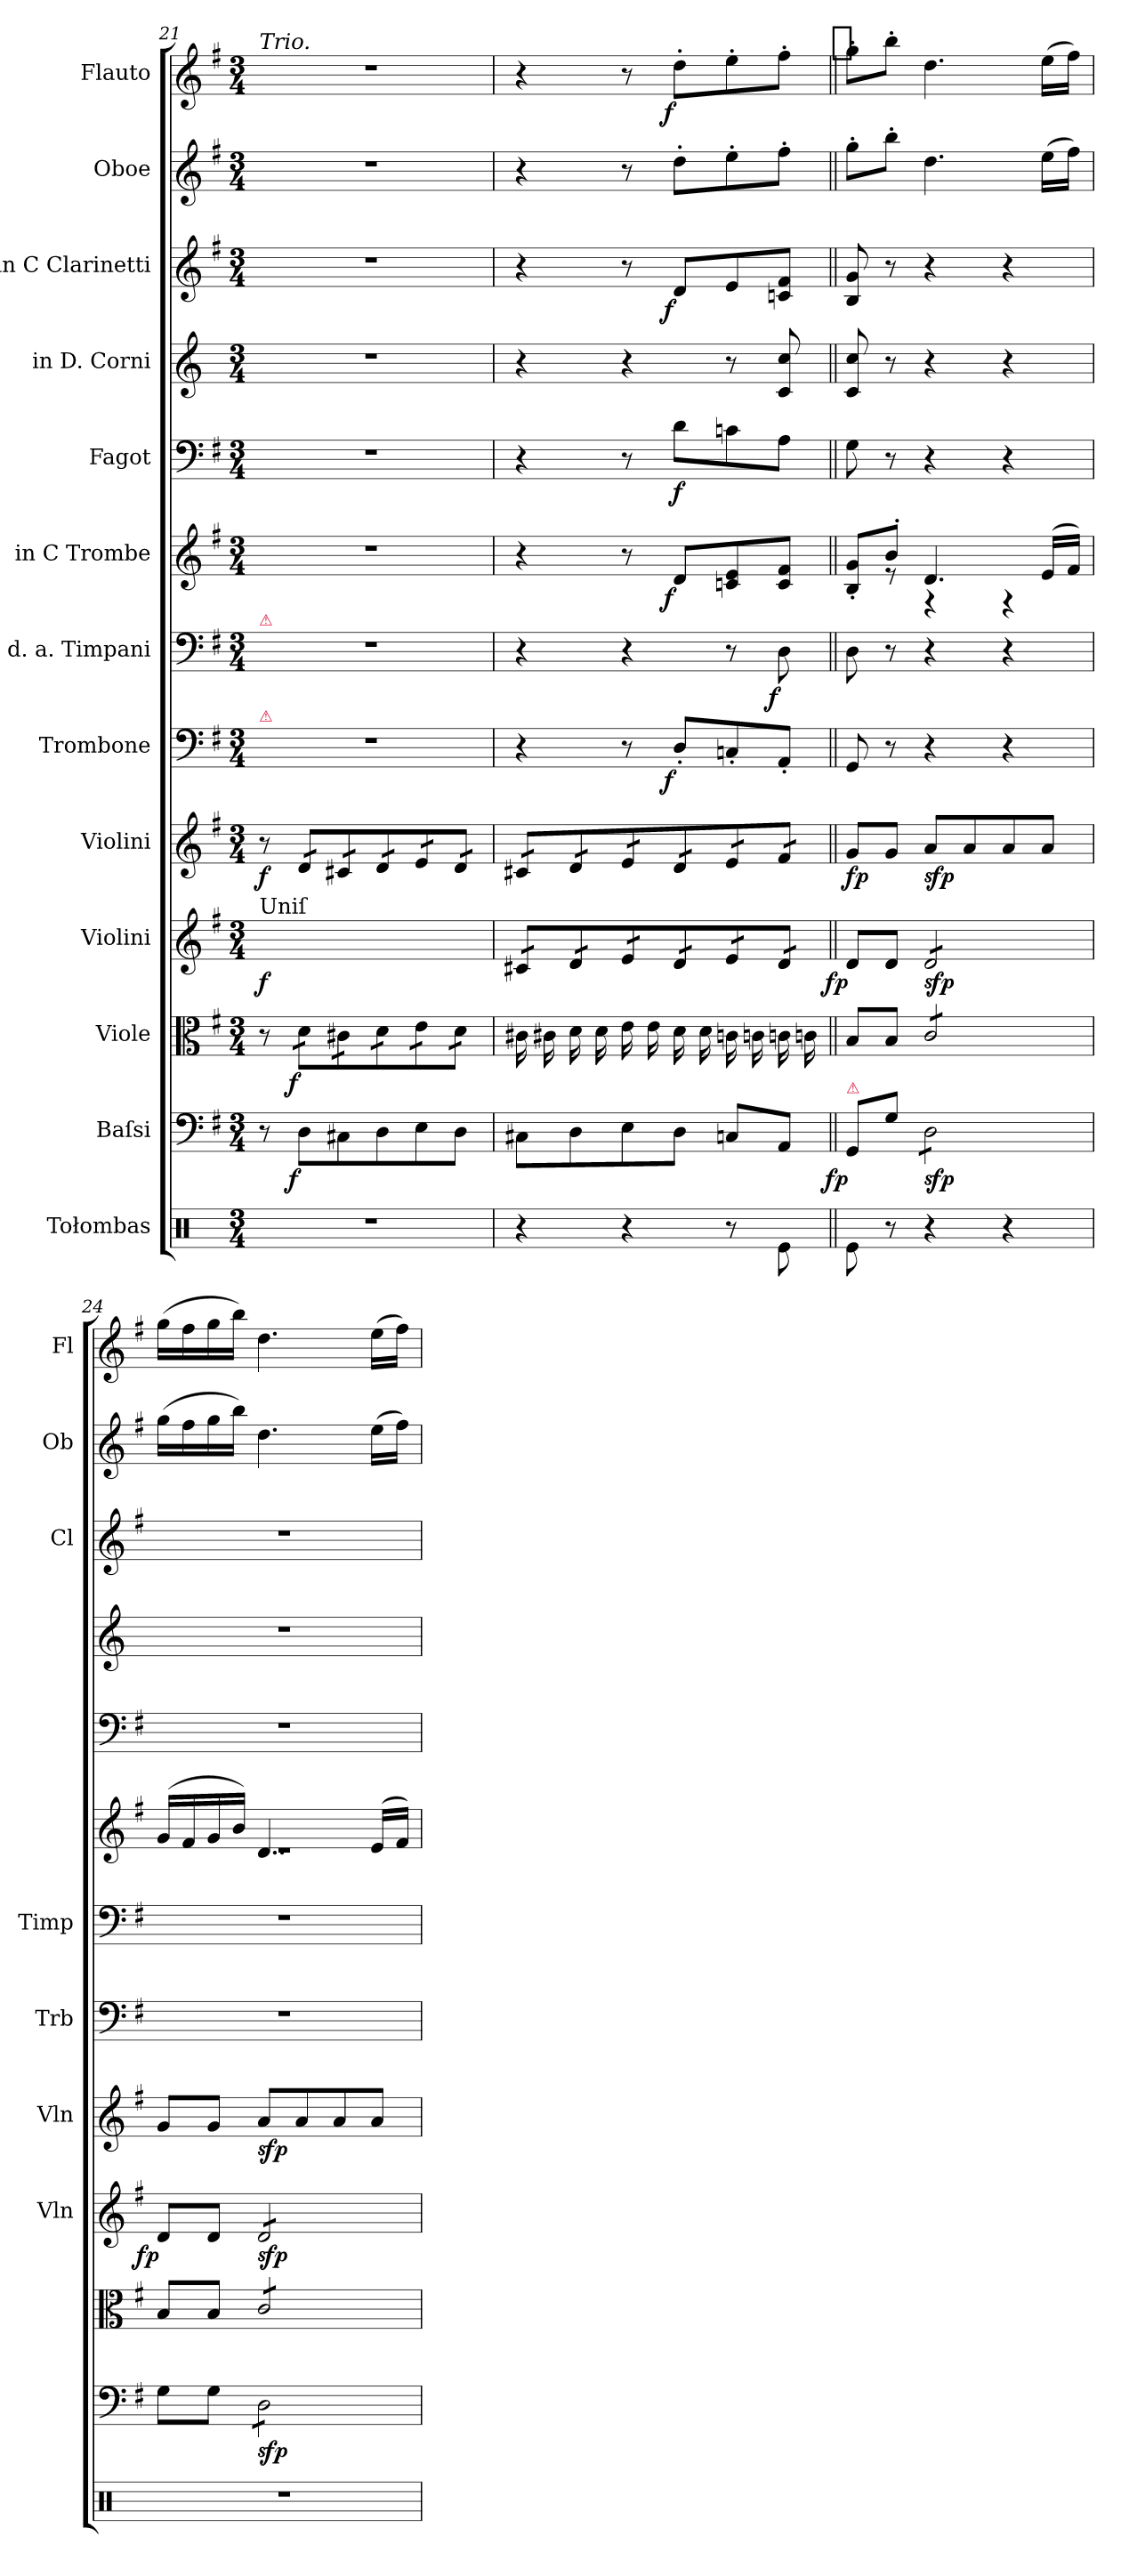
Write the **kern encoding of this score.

**kern	**kern	**dynam	**kern	**dynam	**kern	**dynam	**kern	**dynam	**kern	**dynam	**kern	**dynam	**kern	**dynam	**kern	**dynam	**kern	**kern	**dynam	**kern	**kern	**dynam
*part13	*part12	*part12	*part11	*part11	*part10	*part10	*part9	*part9	*part8	*part8	*part7	*part7	*part6	*part6	*part5	*part5	*part4	*part3	*part3	*part2	*part1	*part1
*staff13	*staff12	*staff12	*staff11	*staff11	*staff10	*staff10	*staff9	*staff9	*staff8	*staff8	*staff7	*staff7	*staff6	*staff6	*staff5	*staff5	*staff4	*staff3	*staff3	*staff2	*staff1	*staff1
*I"Tołombas	*I"Baſsi	*	*I"Viole	*	*I"Violini	*	*I"Violini	*	*I"Trombone	*	*I"d. a. Timpani	*	*I"in C Trombe	*	*I"Fagot	*	*I"in D. Corni	*I"in C Clarinetti	*	*I"Oboe	*I"Flauto	*
*	*	*	*	*	*I'Vln	*	*I'Vln	*	*I'Trb	*	*I'Timp	*	*	*	*	*	*	*I'Cl	*	*I'Ob	*I'Fl	*
*clefX	*clefF4	*	*clefC3	*	*clefG2	*	*clefG2	*	*clefF4	*	*clefF4	*	*clefG2	*	*clefF4	*	*clefG2	*clefG2	*	*clefG2	*clefG2	*
*	*	*	*	*	*	*	*	*	*	*	*	*	*	*	*	*	*ITrd6c10	*	*	*	*	*
*k[]	*k[f#]	*	*k[f#]	*	*k[f#]	*	*k[f#]	*	*k[f#]	*	*k[f#]	*	*k[f#]	*	*k[f#]	*	*k[f#c#]	*k[f#]	*	*k[f#]	*k[f#]	*
*M3/4	*M3/4	*	*M3/4	*	*M3/4	*	*M3/4	*	*M3/4	*	*M3/4	*	*M3/4	*	*M3/4	*	*M3/4	*M3/4	*	*M3/4	*M3/4	*
=21	=21	=21	=21	=21	=21	=21	=21	=21	=21	=21	=21	=21	=21	=21	=21	=21	=21	=21	=21	=21	=21	=21
!	!	!	!	!	!	!	!	!	!	!	!	!	!	!	!	!	!	!	!	!	!LO:TX:a:i:t=Trio.	!
!	!	!	!	!	!	!	!	!	!	!	!LO:TX:a:color=crimson:t=⚠	!	!	!	!	!	!	!	!	!	!	!
!	!	!	!	!	!	!	!	!	!LO:TX:a:color=crimson:t=⚠	!	!	!	!	!	!	!	!	!	!	!	!	!
!	!	!	!	!	!LO:TX:a:t=Uniſ	!	!	!	!	!	!	!	!	!	!	!	!	!	!	!	!	!
!	!	!	!	!	!	!LO:DY:b	!	!LO:DY:b	!	!	!	!	!	!	!	!	!	!	!	!	!	!
2.r	8r	.	8r	.	8ryy	f	8r	f	2.r	.	2.r	.	2.r	.	2.r	.	2.r	2.r	.	2.r	2.r	.
!	!	!LO:DY:b:rj	!	!LO:DY:b:rj	!	!	!	!	!	!	!	!	!	!	!	!	!	!	!	!	!	!
*	*	*	*tremolo	*	*	*	*	*	*	*	*	*	*	*	*	*	*	*	*	*	*	*
*	*	*	*	*	*tremolo	*	*	*	*	*	*	*	*	*	*	*	*	*	*	*	*	*
*	*	*	*	*	*	*	*tremolo	*	*	*	*	*	*	*	*	*	*	*	*	*	*	*
.	8D\L	f	16d\LL	f	16d/yyLL	.	16d/LL	.	.	.	.	.	.	.	.	.	.	.	.	.	.	.
.	.	.	16d\	.	16d/yy	.	16d/	.	.	.	.	.	.	.	.	.	.	.	.	.	.	.
.	8C#X\	.	16c#X\	.	16c#X/yy	.	16c#X/	.	.	.	.	.	.	.	.	.	.	.	.	.	.	.
.	.	.	16c#X\	.	16c#X/yy	.	16c#X/	.	.	.	.	.	.	.	.	.	.	.	.	.	.	.
.	8D\	.	16d\	.	16d/yy	.	16d/	.	.	.	.	.	.	.	.	.	.	.	.	.	.	.
.	.	.	16d\	.	16d/yy	.	16d/	.	.	.	.	.	.	.	.	.	.	.	.	.	.	.
.	8E\	.	16e\	.	16e/yy	.	16e/	.	.	.	.	.	.	.	.	.	.	.	.	.	.	.
.	.	.	16e\	.	16e/yy	.	16e/	.	.	.	.	.	.	.	.	.	.	.	.	.	.	.
.	8D\J	.	16d\	.	16d/yy	.	16d/	.	.	.	.	.	.	.	.	.	.	.	.	.	.	.
.	.	.	16d\JJ	.	16d/yyJJ	.	16d/JJ	.	.	.	.	.	.	.	.	.	.	.	.	.	.	.
=22	=22	=22	=22	=22	=22	=22	=22	=22	=22	=22	=22	=22	=22	=22	=22	=22	=22	=22	=22	=22	=22	=22
4r	8C#X\L	.	16c#X\LL	.	16c#X/LL	.	16c#X/LL	.	4r	.	4r	.	4r	.	4r	.	4r	4r	.	4r	4r	.
.	.	.	16c#X\	.	16c#X/	.	16c#X/	.	.	.	.	.	.	.	.	.	.	.	.	.	.	.
.	8D\	.	16d\	.	16d/	.	16d/	.	.	.	.	.	.	.	.	.	.	.	.	.	.	.
.	.	.	16d\	.	16d/	.	16d/	.	.	.	.	.	.	.	.	.	.	.	.	.	.	.
4r	8E\	.	16e\	.	16e/	.	16e/	.	8r	.	4r	.	8r	.	8r	.	4r	8r	.	8r	8r	.
.	.	.	16e\	.	16e/	.	16e/	.	.	.	.	.	.	.	.	.	.	.	.	.	.	.
!	!	!	!	!	!	!	!	!	!	!LO:DY:b:rj	!	!	!	!LO:DY:b:rj	!	!LO:DY:b	!	!	!LO:DY:b:rj	!	!	!LO:DY:b:rj
.	8D\J	.	16d\	.	16d/	.	16d/	.	8D'/L	f	.	.	8d/L	f	8d\L	f	.	8d/L	f	8dd'\L	8dd'\L	f
.	.	.	16d\	.	16d/	.	16d/	.	.	.	.	.	.	.	.	.	.	.	.	.	.	.
8r	8Cn/L	.	16cn\LL	.	16e/	.	16e/	.	8Cn'/	.	8r	.	8cn/ 8e/	.	8cn\	.	8r	8e/	.	8ee'\	8ee'\	.
.	.	.	16cn\	.	16e/	.	16e/	.	.	.	.	.	.	.	.	.	.	.	.	.	.	.
!	!	!	!	!	!	!	!	!	!	!	!	!LO:DY:b:rj	!	!	!	!	!	!	!	!	!	!
8Re\	8AA/J	.	16cn\	.	16d/	.	16f#/	.	8AA'/J	.	8D\	f	8c/ 8f#/J	.	8A\J	.	8D/ 8d/	8cn/ 8f#/J	.	8ff#'\J	8ff#'\J	.
.	.	.	16cn\JJ	.	16d/JJ	.	16f#/JJ	.	.	.	.	.	.	.	.	.	.	.	.	.	.	.
*	*	*	*	*	*	*	*Xtremolo	*	*	*	*	*	*	*	*	*	*	*	*	*	*	*
*	*	*	*	*	*Xtremolo	*	*	*	*	*	*	*	*	*	*	*	*	*	*	*	*	*
*	*	*	*Xtremolo	*	*	*	*	*	*	*	*	*	*	*	*	*	*	*	*	*	*	*
!	!	!	!	!	!	!	!	!	!	!	!	!	!	!	!	!	!	!	!	!	!LO:TX:a:t=[segno]	!
=23||	=23||	=23||	=23||	=23||	=23||	=23||	=23||	=23||	=23||	=23||	=23||	=23||	=23||	=23||	=23||	=23||	=23||	=23||	=23||	=23||	=23||	=23||
*	*	*	*	*	*	*	*	*	*	*	*	*	*^	*	*	*	*	*	*	*	*	*
!	!LO:TX:a:color=crimson:t=⚠	!	!	!	!	!	!	!	!	!	!	!	!	!	!	!	!	!	!	!	!	!	!
!	!	!LO:DY:b:rj	!	!	!	!LO:DY:b:rj	!	!LO:DY:b	!	!	!	!	!	!	!	!	!	!	!	!	!	!	!
8Re\	8GG/L	fp	8B/L	.	8d/L	fp	8g/L	fp	8GG/	.	8D\	.	8B'>/ 8g'>/L	8ryy	.	8G\	.	8D/ 8d/	8B/ 8g/	.	8gg'\L	8gg'\L	.
8r	8G\J	.	8B/J	.	8d/J	.	8g/J	.	8r	.	8r	.	8b'>/J	8r	.	8r	.	8r	8r	.	8bb'\J	8bb'\J	.
!	!	!LO:DY:b	!	!	!	!LO:DY:b	!	!LO:DY:b	!	!	!	!	!	!	!	!	!	!	!	!	!	!	!
*	*tremolo	*	*	*	*	*	*	*	*	*	*	*	*	*	*	*	*	*	*	*	*	*	*
*	*	*	*tremolo	*	*	*	*	*	*	*	*	*	*	*	*	*	*	*	*	*	*	*	*
*	*	*	*	*	*tremolo	*	*	*	*	*	*	*	*	*	*	*	*	*	*	*	*	*	*
4r	8D\L	sfp	8c/L	.	8d/L	sfp	8a/L	sfp	4r	.	4r	.	4.d/	4r	.	4r	.	4r	4r	.	4.dd\	4.dd\	.
.	8D\	.	8c/	.	8d/	.	8a/	.	.	.	.	.	.	.	.	.	.	.	.	.	.	.	.
4r	8D\	.	8c/	.	8d/	.	8a/	.	4r	.	4r	.	.	4r	.	4r	.	4r	4r	.	.	.	.
.	8D\J	.	8c/J	.	8d/J	.	8a/J	.	.	.	.	.	(>16e/LL	.	.	.	.	.	.	.	(>16ee\LL	(>16ee\LL	.
*	*	*	*	*	*Xtremolo	*	*	*	*	*	*	*	*	*	*	*	*	*	*	*	*	*	*
*	*	*	*Xtremolo	*	*	*	*	*	*	*	*	*	*	*	*	*	*	*	*	*	*	*	*
*	*Xtremolo	*	*	*	*	*	*	*	*	*	*	*	*	*	*	*	*	*	*	*	*	*	*
.	.	.	.	.	.	.	.	.	.	.	.	.	16f#/JJ)	.	.	.	.	.	.	.	16ff#\JJ)	16ff#\JJ)	.
=24	=24	=24	=24	=24	=24	=24	=24	=24	=24	=24	=24	=24	=24	=24	=24	=24	=24	=24	=24	=24	=24	=24	=24
!	!	!	!	!	!	!LO:DY:b:rj	!	!	!	!	!	!	!	!	!	!	!	!	!	!	!	!	!
2.r	8G\L	.	8B/L	.	8d/L	fp	8g/L	.	2.r	.	2.r	.	(>16g/LL	2.re	.	2.r	.	2.r	2.r	.	(>16gg\LL	(>16gg\LL	.
.	.	.	.	.	.	.	.	.	.	.	.	.	16f#/	.	.	.	.	.	.	.	16ff#\	16ff#\	.
.	8G\J	.	8B/J	.	8d/J	.	8g/J	.	.	.	.	.	16g/	.	.	.	.	.	.	.	16gg\	16gg\	.
.	.	.	.	.	.	.	.	.	.	.	.	.	16b/JJ)	.	.	.	.	.	.	.	16bb\JJ)	16bb\JJ)	.
!	!	!	!	!	!	!	!	!LO:DY:b	!	!	!	!	!LO:N:vis=4..	!	!	!	!	!	!	!	!	!	!
*	*tremolo	*	*	*	*	*	*	*	*	*	*	*	*	*	*	*	*	*	*	*	*	*	*
*	*	*	*tremolo	*	*	*	*	*	*	*	*	*	*	*	*	*	*	*	*	*	*	*	*
*	*	*	*	*	*tremolo	*	*	*	*	*	*	*	*	*	*	*	*	*	*	*	*	*	*
.	8D\L	sfp	8c/L	.	8d/L	sfp	8a/L	sfp	.	.	.	.	4.d/	.	.	.	.	.	.	.	4.dd\	4.dd\	.
.	8D\	.	8c/	.	8d/	.	8a/	.	.	.	.	.	.	.	.	.	.	.	.	.	.	.	.
.	8D\	.	8c/	.	8d/	.	8a/	.	.	.	.	.	.	.	.	.	.	.	.	.	.	.	.
.	8D\J	.	8c/J	.	8d/J	.	8a/J	.	.	.	.	.	(>16e/LL	.	.	.	.	.	.	.	(>16ee\LL	(>16ee\LL	.
*	*	*	*	*	*Xtremolo	*	*	*	*	*	*	*	*	*	*	*	*	*	*	*	*	*	*
*	*	*	*Xtremolo	*	*	*	*	*	*	*	*	*	*	*	*	*	*	*	*	*	*	*	*
*	*Xtremolo	*	*	*	*	*	*	*	*	*	*	*	*	*	*	*	*	*	*	*	*	*	*
.	.	.	.	.	.	.	.	.	.	.	.	.	16f#/JJ)	.	.	.	.	.	.	.	16ff#\JJ)	16ff#\JJ)	.
*	*	*	*	*	*	*	*	*	*	*	*	*	*v	*v	*	*	*	*	*	*	*	*	*
=	=	=	=	=	=	=	=	=	=	=	=	=	=	=	=	=	=	=	=	=	=	=
*-	*-	*-	*-	*-	*-	*-	*-	*-	*-	*-	*-	*-	*-	*-	*-	*-	*-	*-	*-	*-	*-	*-
